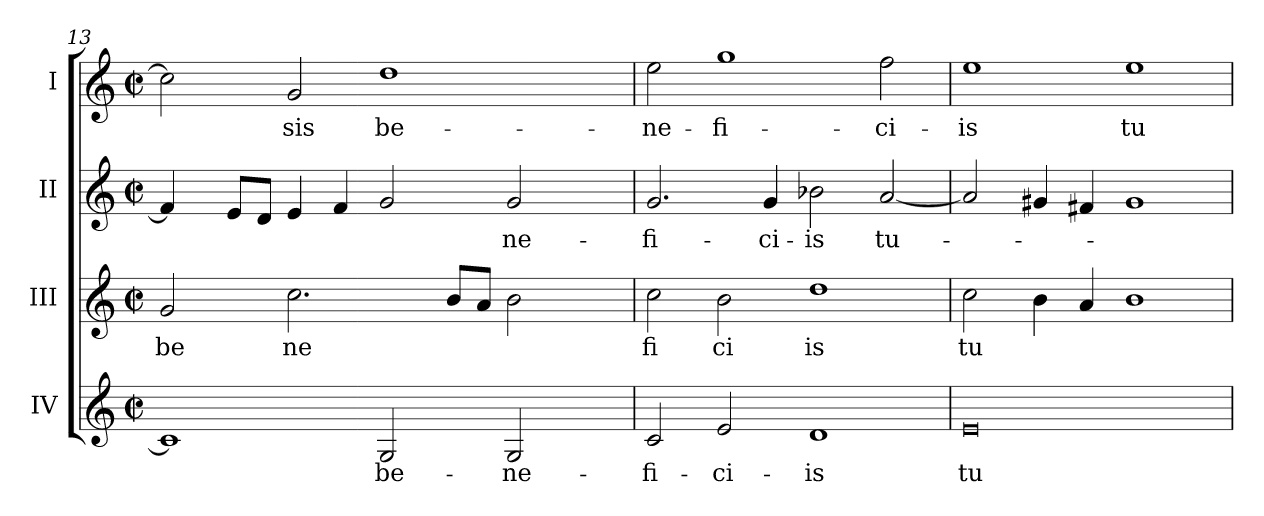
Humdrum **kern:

**kern	**text	**kern	**text	**kern	**text	**kern	**text
*part4	*part4	*part3	*part3	*part2	*part2	*part1	*part1
*staff4	*staff4	*staff3	*staff3	*staff2	*staff2	*staff1	*staff1
*I"IV	*	*I"III	*	*I"II	*	*I"I	*
!!LO:LB:g=z
*clefG2	*	*clefG2	*	*clefG2	*	*clefG2	*
*M2/2	*	*M2/2	*	*M2/2	*	*M2/2	*
*met(c|)	*	*met(c|)	*	*met(c|)	*	*met(c|)	*
=13	=13	=13	=13	=13	=13	=13	=13
!	!	!	!LO:LY:b:cj	!	!	!	!
*	*	*	*	*^	*	*^	*
1c]	.	2g/	be	4f/]	8...ryy	.	2cc\]	16..ryy	.
.	.	.	.	.	.	.	.	1ryy	.
.	.	.	.	.	1ryy	.	.	.	.
.	.	.	.	8e/L	.	.	.	.	.
.	.	.	.	8d/J	.	.	.	.	.
!	!	!	!LO:LY:b:cj	!	!	!	!	!	!LO:LY:b:cj
.	.	2.cc\	ne	4e/	.	.	2g/	.	sis
.	.	.	.	4f/	.	.	.	.	.
!	!LO:LY:b:cj	!	!	!	!	!	!	!	!LO:LY:b:cj
2G/	be-	.	.	2g/	.	.	1dd	.	be-
.	.	.	.	.	.	.	.	2ryy	.
.	.	.	.	.	2ryy	.	.	.	.
.	.	8b/L	.	.	.	.	.	.	.
.	.	8a/J	.	.	.	.	.	.	.
!	!LO:LY:b:cj	!	!	!	!	!LO:LY:b:cj	!	!	!
2G/	-ne-	2b\	.	2g/	.	-ne-	.	.	.
.	.	.	.	.	.	.	.	4ryy	.
.	.	.	.	.	4ryy	.	.	.	.
.	.	.	.	.	.	.	.	8ryy	.
.	.	.	.	.	64ryy	.	.	64ryy	.
=14	=14	=14	=14	=14	=14	=14	=14	=14	=14
!	!LO:LY:b:cj	!	!LO:LY:b:cj	!	!	!LO:LY:b:cj	!	!	!LO:LY:b:cj
*	*	*	*	*v	*v	*	*	*	*
*	*	*	*	*	*	*v	*v	*
2c/	-fi-	2cc\	fi	2.g/	-fi-	2ee\	-ne-
!	!LO:LY:b:cj	!	!LO:LY:b:cj	!	!	!	!LO:LY:b:cj
2e/	-ci-	2b\	ci	.	.	1gg	-fi-
!	!	!	!	!	!LO:LY:b:cj	!	!
.	.	.	.	4g/	-ci-	.	.
!	!LO:LY:b:cj	!	!LO:LY:b:cj	!	!LO:LY:b:cj	!	!
1d	-is	1dd	is	2b-X\	-is	.	.
!	!	!	!	!	!LO:LY:b:cj	!	!LO:LY:b:cj
.	.	.	.	[<2a/	tu-	2ff\	-ci-
=15	=15	=15	=15	=15	=15	=15	=15
!	!LO:LY:b:cj	!	!LO:LY:b:cj	!	!	!	!LO:LY:b:cj
0e	tu-	2cc\	tu	2a/]	.	1ee	-is
.	.	4b\	.	4g#X/	.	.	.
.	.	4a/	.	4f#X/	.	.	.
!	!	!	!	!	!	!	!LO:LY:b:cj
.	.	1b	.	1g#	.	1ee	tu-
=	=	=	=	=	=	=	=
*-	*-	*-	*-	*-	*-	*-	*-
